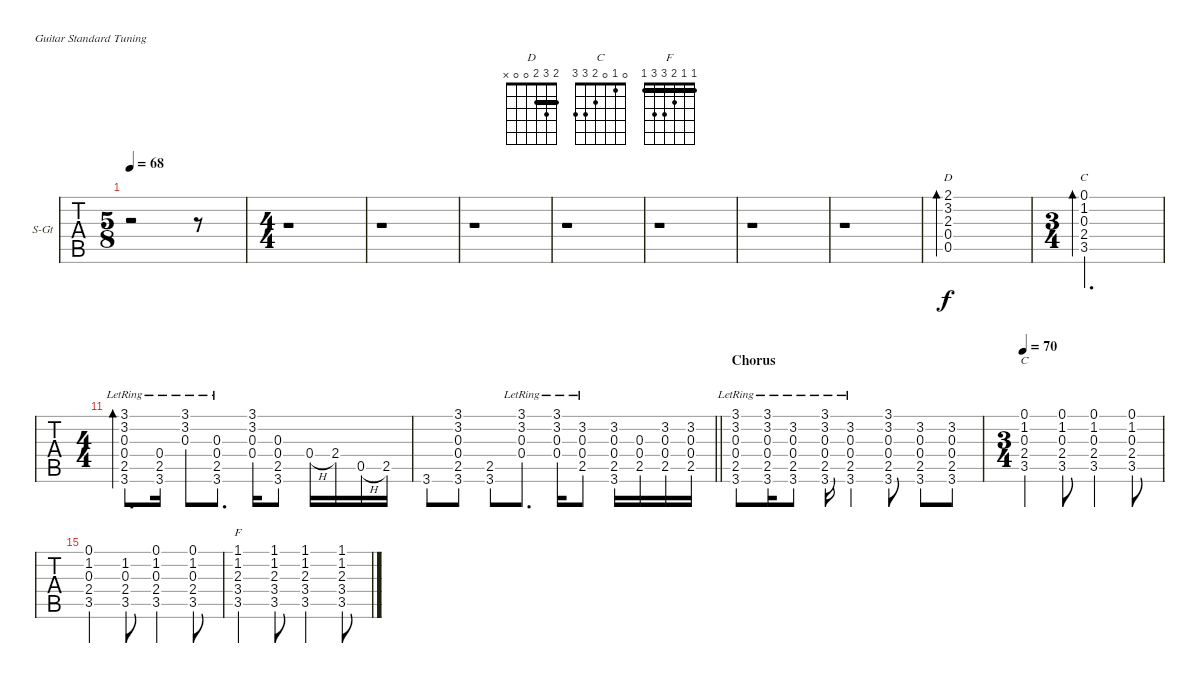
\bracketExtendMode nobrackets
\firstSystemTrackNameOrientation horizontal
\otherSystemsTrackNameOrientation horizontal
\defaultBarNumberDisplay FirstOfSystem
\track ("Acoustic" "S-Gt") {instrument acousticguitarsteel}
\staff {tabs}
\tuning (E4 B3 G3 D3 A2 E2)
\chord ("D" 2 3 2 0 0 x) {barre 2}
\chord ("C" 0 1 0 2 3 3)
\chord ("F" 1 1 2 3 3 1) {barre (1 1)}
\ts (5 8)
\tempo 68
\clef g2
\ks c
r.2{dy f} r.8 |
\ts (4 4)
r.1 |
r.1 |
r.1 |
r.1 |
r.1 |
r.1 |
r.1 |
(2.1 3.2 2.3 0.4 0.5).1{bd 57 ch "D"} |
\ts (3 4)
(0.1 1.2 0.3 2.4 3.5).2{d bd 73 ch "C"} |
\ts (4 4)
(3.1{lr} 3.2{lr} 0.3{lr} 0.4{lr} 2.5{lr} 3.6{lr}).8{d bd 44} (2.5{lr} 3.6{lr} 0.4{lr}).16 (3.2{lr} 0.3{lr} 3.1{lr}).8 (0.3{lr} 0.4{lr} 2.5{lr} 3.6{lr}).8{d} (3.1 3.2 0.3 0.4).16 (0.3 0.4 2.5 3.6).8 0.4{h}.16 2.4.16 0.5{h}.16 2.5.16 |
\barLineRight lightlight
3.6.8{lyrics (0 "") lyrics (1 "") lyrics (2 "") lyrics (3 "") lyrics (4 "")} (2.5 0.4 0.3 3.2 3.1 3.6).8{lyrics (0 "") lyrics (1 "") lyrics (2 "") lyrics (3 "") lyrics (4 "")} (2.5 3.6).8{lyrics (0 "") lyrics (1 "") lyrics (2 "") lyrics (3 "") lyrics (4 "")} (3.1{lr} 3.2{lr} 0.3{lr} 0.4{lr}).8{d lyrics (0 "") lyrics (1 "") lyrics (2 "") lyrics (3 "") lyrics (4 "")} (3.1{lr} 3.2{lr} 0.3{lr} 0.4{lr}).16{lyrics (0 "") lyrics (1 "") lyrics (2 "") lyrics (3 "") lyrics (4 "")} (3.2{lr} 0.3{lr} 0.4{lr} 2.5{lr}).8{lyrics (0 "") lyrics (1 "") lyrics (2 "") lyrics (3 "") lyrics (4 "")} (3.2 0.3 0.4 2.5 3.6).16{lyrics (0 "") lyrics (1 "") lyrics (2 "") lyrics (3 "") lyrics (4 "")} (0.3 0.4 2.5).16{lyrics (0 "") lyrics (1 "") lyrics (2 "") lyrics (3 "") lyrics (4 "")} (3.2 0.3 0.4 2.5).16{lyrics (0 "") lyrics (1 "") lyrics (2 "") lyrics (3 "") lyrics (4 "")} (3.2 0.3 0.4 2.5).16{lyrics (0 "") lyrics (1 "") lyrics (2 "") lyrics (3 "") lyrics (4 "")} |
\section ("" "Chorus")
(3.2{lr} 0.3{lr} 0.4{lr} 2.5{lr} 3.6{lr} 3.1{lr}).8 (3.2{lr} 0.3{lr} 0.4{lr} 2.5{lr} 3.6{lr} 3.1{lr}).16 (3.2{lr} 0.3{lr} 0.4{lr} 2.5{lr} 3.6{lr}).8 (3.2{lr} 0.3{lr} 0.4{lr} 2.5{lr} 3.6{lr} 3.1{lr}).16 (3.2{lr} 0.3{lr} 0.4{lr} 2.5{lr} 3.6{lr}).4 (3.2 0.3 0.4 2.5 3.6 3.1).8 (3.2 0.3 0.4 2.5 3.6).8 (3.2 0.3 0.4 2.5 3.6).8 |
\ts (3 4)
\tempo 70
(0.1 1.2 0.3 2.4 3.5).4{ch "C"} (1.2 0.3 2.4 3.5 0.1).8 (0.1 1.2 0.3 2.4 3.5).4 (1.2 0.3 2.4 3.5 0.1).8 |
(0.1 1.2 0.3 2.4 3.5).4 (1.2 0.3 2.4 3.5).8 (0.1 1.2 0.3 2.4 3.5).4 (1.2 0.3 2.4 3.5 0.1).8 |
(1.1 1.2 2.3 3.4 3.5).4{ch "F"} (1.2 2.3 3.4 3.5 1.1).8 (1.1 1.2 2.3 3.4 3.5).4 (1.2 2.3 3.4 3.5 1.1).8
